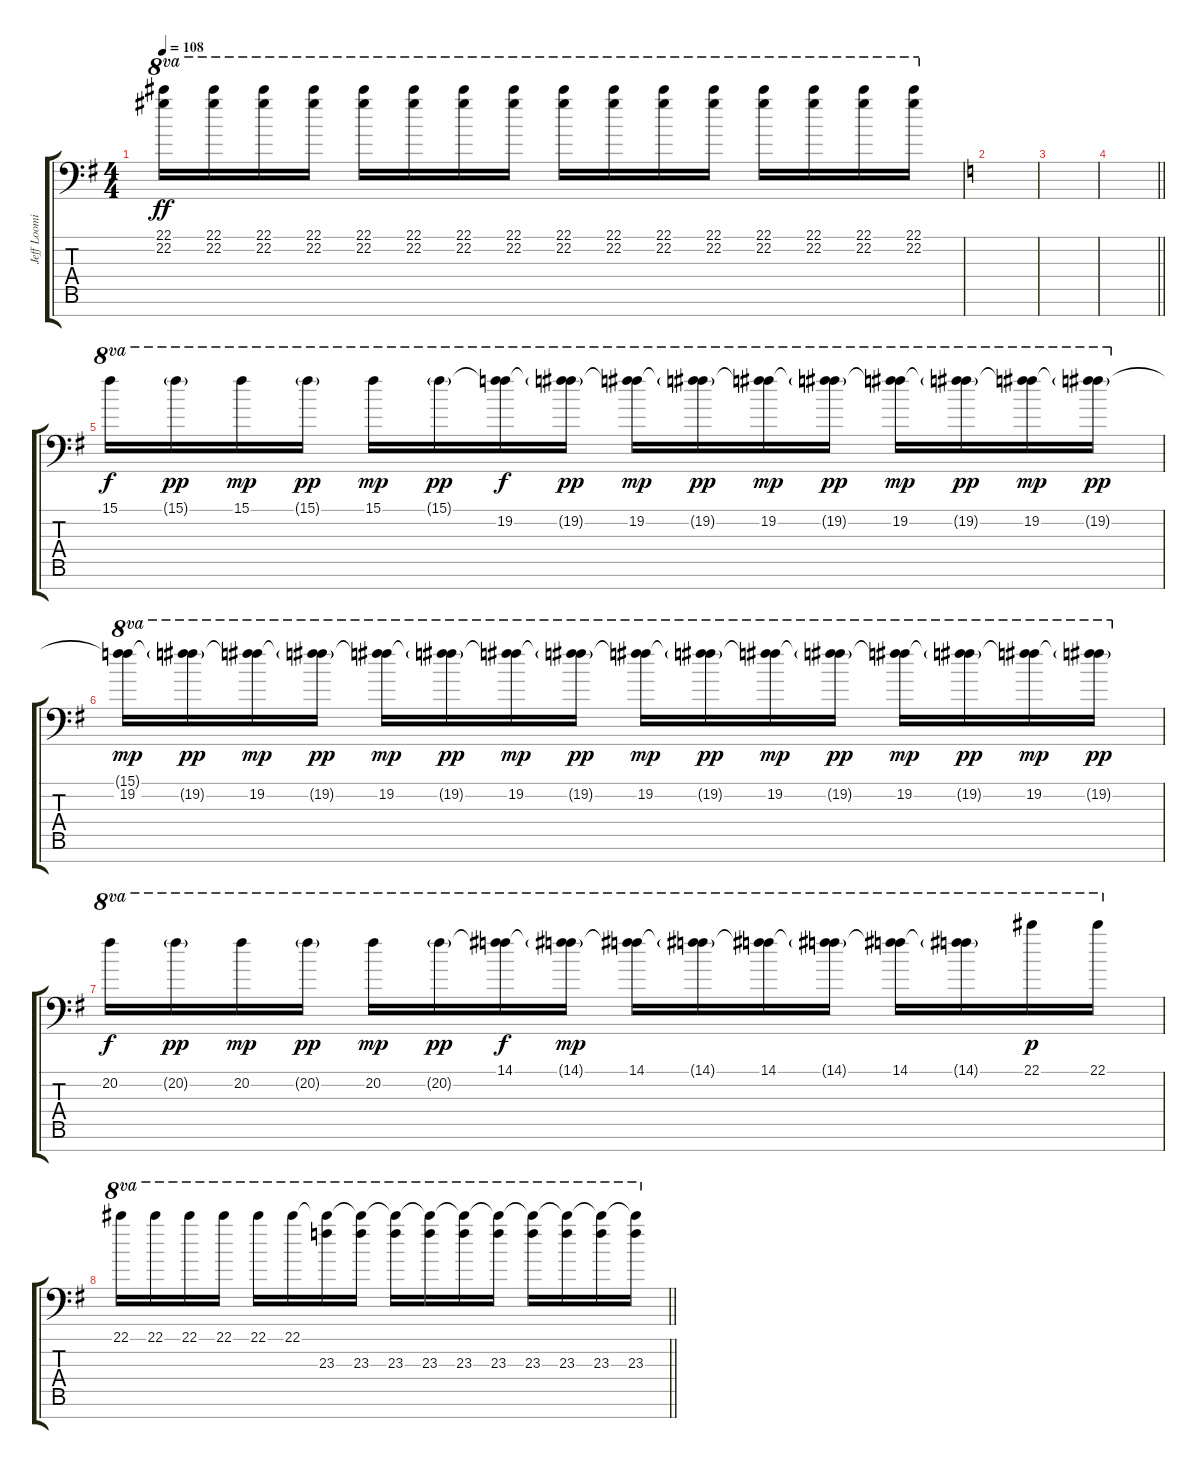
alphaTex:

\track ("Jeff Loomis Lead" "Jeff Loomi") {instrument distortionguitar}
\staff {score tabs}
\tuning (Eb4 Bb3 Gb3 Db3 Ab2 Eb2 Bb1) {hide}
\ts (4 4)
\tempo 108
\clef f4
\ks g
(22.1 22.2).16{ot 8va dy ff} (22.1 22.2).16{ot 8va} (22.1 22.2).16{ot 8va} (22.1 22.2).16{ot 8va} (22.1 22.2).16{ot 8va} (22.1 22.2).16{ot 8va} (22.1 22.2).16{ot 8va} (22.1 22.2).16{ot 8va} (22.1 22.2).16{ot 8va} (22.1 22.2).16{ot 8va} (22.1 22.2).16{ot 8va} (22.1 22.2).16{ot 8va} (22.1 22.2).16{ot 8va} (22.1 22.2).16{ot 8va} (22.1 22.2).16{ot 8va} (22.1 22.2).16{ot 8va} |
\ks c
|
|
\barLineRight lightlight
|
\ks g
15.1.16{ot 8va dy f} 15.1{g}.16{ot 8va dy pp} 15.1.16{ot 8va dy mp} 15.1{g}.16{ot 8va dy pp} 15.1.16{ot 8va dy mp} 15.1{g}.16{ot 8va dy pp} (15.1{t} 19.2).16{ot 8va dy f} (15.1{t} 19.2{g}).16{ot 8va dy pp} (15.1{t} 19.2).16{ot 8va dy mp} (15.1{t} 19.2{g}).16{ot 8va dy pp} (15.1{t} 19.2).16{ot 8va dy mp} (15.1{t} 19.2{g}).16{ot 8va dy pp} (15.1{t} 19.2).16{ot 8va dy mp} (15.1{t} 19.2{g}).16{ot 8va dy pp} (15.1{t} 19.2).16{ot 8va dy mp} (15.1{t} 19.2{g}).16{ot 8va dy pp} |
(15.1{t} 19.2).16{ot 8va dy mp} (15.1{t} 19.2{g}).16{ot 8va dy pp} (15.1{t} 19.2).16{ot 8va dy mp} (15.1{t} 19.2{g}).16{ot 8va dy pp} (15.1{t} 19.2).16{ot 8va dy mp} (15.1{t} 19.2{g}).16{ot 8va dy pp} (15.1{t} 19.2).16{ot 8va dy mp} (15.1{t} 19.2{g}).16{ot 8va dy pp} (15.1{t} 19.2).16{ot 8va dy mp} (15.1{t} 19.2{g}).16{ot 8va dy pp} (15.1{t} 19.2).16{ot 8va dy mp} (15.1{t} 19.2{g}).16{ot 8va dy pp} (15.1{t} 19.2).16{ot 8va dy mp} (15.1{t} 19.2{g}).16{ot 8va dy pp} (15.1{t} 19.2).16{ot 8va dy mp} (15.1{t} 19.2{g}).16{ot 8va dy pp} |
20.2.16{ot 8va dy f} 20.2{g}.16{ot 8va dy pp} 20.2.16{ot 8va dy mp} 20.2{g}.16{ot 8va dy pp} 20.2.16{ot 8va dy mp} 20.2{g}.16{ot 8va dy pp} (14.1 20.2{t}).16{ot 8va dy f} (14.1{g} 20.2{t}).16{ot 8va dy mp} (14.1 20.2{t}).16{ot 8va} (14.1{g} 20.2{t}).16{ot 8va} (14.1 20.2{t}).16{ot 8va} (14.1{g} 20.2{t}).16{ot 8va} (14.1 20.2{t}).16{ot 8va} (14.1{g} 20.2{t}).16{ot 8va} 22.1.16{ot 8va dy p} 22.1.16{ot 8va} |
\barLineRight lightlight
22.1.16{ot 8va} 22.1.16{ot 8va} 22.1.16{ot 8va} 22.1.16{ot 8va} 22.1.16{ot 8va} 22.1.16{ot 8va} (22.1{t} 23.3).16{ot 8va} (22.1{t} 23.3).16{ot 8va} (22.1{t} 23.3).16{ot 8va} (22.1{t} 23.3).16{ot 8va} (22.1{t} 23.3).16{ot 8va} (22.1{t} 23.3).16{ot 8va} (22.1{t} 23.3).16{ot 8va} (22.1{t} 23.3).16{ot 8va} (22.1{t} 23.3).16{ot 8va} (22.1{t} 23.3).16{ot 8va}
